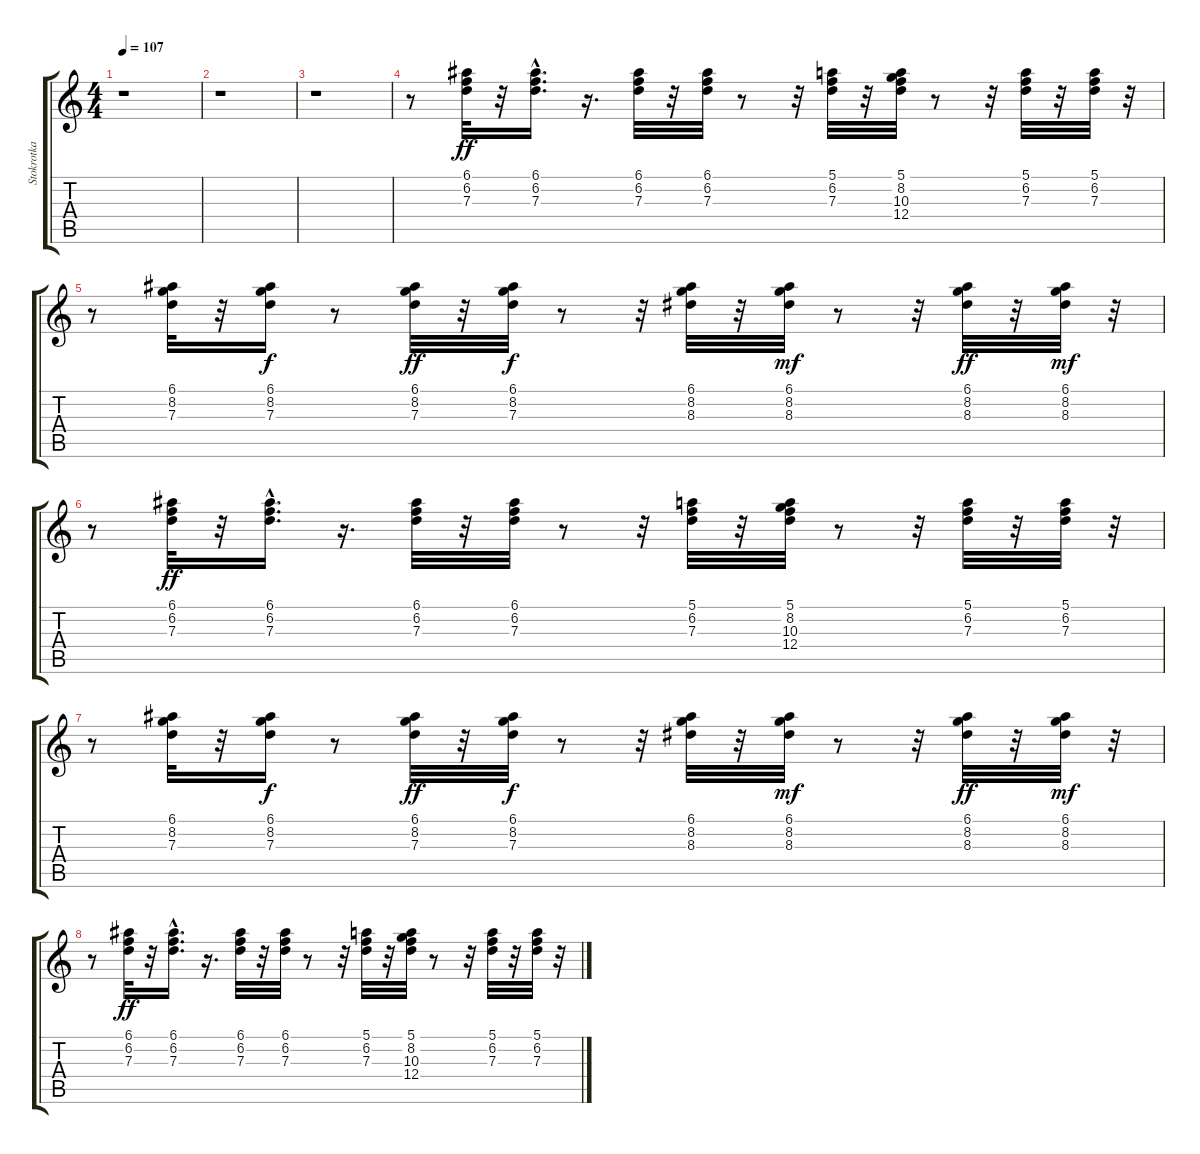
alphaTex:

\track ("Stokrotka" "Stokrotka") {instrument overdrivenguitar}
\staff {score tabs}
\tuning (E4 B3 G3 D3 A2 E2) {hide}
\ts (4 4)
\tempo 107
\clef g2
\ks c
r.1{dy ff instrument overdrivenguitar} |
r.1 |
r.1 |
r.8 (6.1 6.2 7.3).32 r.32 (6.1{hac} 6.2 7.3).16{d} r.16{d} (6.1 6.2 7.3).32 r.32 (6.1 6.2 7.3).32 r.8 r.32 (5.1 6.2 7.3).32 r.32 (5.1 8.2 10.3 12.4).32 r.8 r.32 (5.1 6.2 7.3).32 r.32 (5.1 6.2 7.3).32 r.32 |
r.8 (6.1 8.2 7.3).32 r.32 (6.1 8.2 7.3).16{dy f} r.8 (6.1 8.2 7.3).32{dy ff} r.32 (6.1 8.2 7.3).32{dy f} r.8 r.32 (6.1 8.2 8.3).32 r.32 (6.1 8.2 8.3).32{dy mf} r.8 r.32 (6.1 8.2 8.3).32{dy ff} r.32 (6.1 8.2 8.3).32{dy mf} r.32 |
r.8 (6.1 6.2 7.3).32{dy ff} r.32 (6.1{hac} 6.2 7.3).16{d} r.16{d} (6.1 6.2 7.3).32 r.32 (6.1 6.2 7.3).32 r.8 r.32 (5.1 6.2 7.3).32 r.32 (5.1 8.2 10.3 12.4).32 r.8 r.32 (5.1 6.2 7.3).32 r.32 (5.1 6.2 7.3).32 r.32 |
r.8 (6.1 8.2 7.3).32 r.32 (6.1 8.2 7.3).16{dy f} r.8 (6.1 8.2 7.3).32{dy ff} r.32 (6.1 8.2 7.3).32{dy f} r.8 r.32 (6.1 8.2 8.3).32 r.32 (6.1 8.2 8.3).32{dy mf} r.8 r.32 (6.1 8.2 8.3).32{dy ff} r.32 (6.1 8.2 8.3).32{dy mf} r.32 |
r.8 (6.1 6.2 7.3).32{dy ff} r.32 (6.1{hac} 6.2 7.3).16{d} r.16{d} (6.1 6.2 7.3).32 r.32 (6.1 6.2 7.3).32 r.8 r.32 (5.1 6.2 7.3).32 r.32 (5.1 8.2 10.3 12.4).32 r.8 r.32 (5.1 6.2 7.3).32 r.32 (5.1 6.2 7.3).32 r.32
